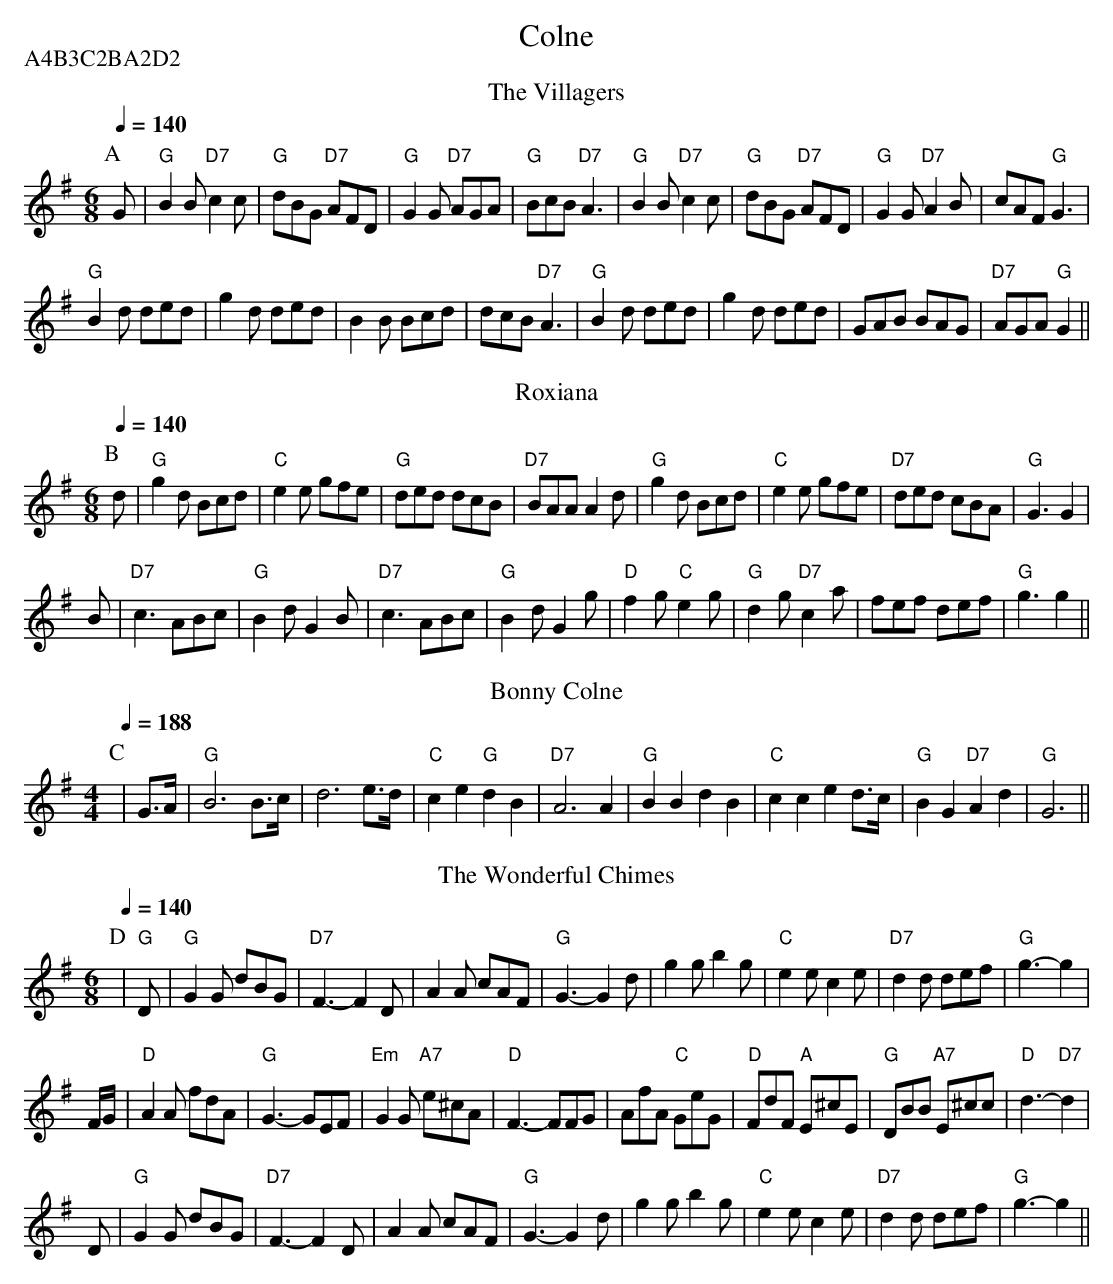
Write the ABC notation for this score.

X:1
T:Colne
P:A4B3C2BA2D2
L:1/8
M:6/8
Q:1/4=140
K:Gmaj
T:The Villagers
P:A
[M:6/8]
[Q:1/4=140]
G | "G"B2B "D7"c2c | "G"dBG "D7"AFD | "G"G2G "D7"AGA | "G"BcB "D7"A3 | "G"B2B "D7"c2c | "G"dBG "D7"AFD | "G"G2G "D7"A2B | cAF "G"G3 |
"G"B2d ded | g2d ded | B2B Bcd | dcB "D7"A3 | "G"B2d ded | g2d ded | GAB BAG | "D7"AGA "G"G2 ||
T:Roxiana
P:B
[M:6/8]
[Q:1/4=140]
d | "G"g2d Bcd | "C"e2e gfe | "G"ded dcB | "D7"BAA A2d | "G"g2d Bcd | "C"e2e gfe | "D7"ded cBA | "G"G3 G2 |
B | "D7"c3 ABc | "G"B2d G2B | "D7"c3 ABc | "G"B2d G2g | "D"f2g "C"e2g | "G"d2g "D7"c2a | fef def | "G"g3 g2 ||
T:Bonny Colne
P:C
[M:4/4]
[Q:1/4=188]
| G>A | "G"B6 B>c | d6 e>d | "C"c2e2 "G"d2B2 | "D7"A6 A2 | "G"B2B2 d2B2 | "C"c2c2 e2d>c | "G"B2G2 "D7"A2d2 | "G"G6 ||
T:The Wonderful Chimes
P:D
[M:6/8]
[Q:1/4=140]
| "G"D | "G"G2G dBG | "D7"F3-F2D | A2A cAF | "G"G3-G2d | g2g b2g | "C"e2e c2e | "D7"d2d def | "G"g3-g2 |
F/G/ | "D"A2A fdA | "G"G3-GEF | "Em"G2G "A7"e^cA | "D"F3-FFG | AfA "C"GeG | "D"FdF "A"E^cE | "G"DBB "A7"E^cc | "D"d3-"D7"d2 |
D | "G"G2G dBG | "D7"F3-F2D | A2A cAF | "G"G3-G2d | g2g b2g | "C"e2e c2e | "D7"d2d def | "G"g3-g2 ||
